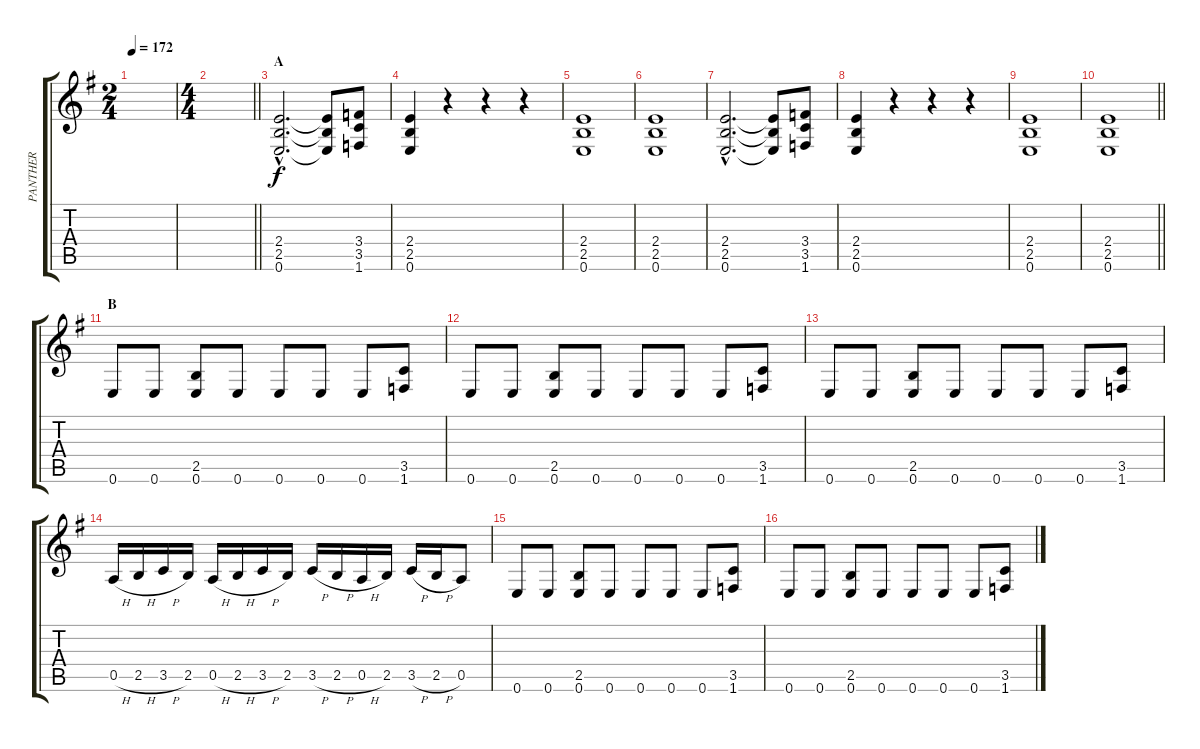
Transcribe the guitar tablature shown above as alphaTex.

\track ("PANTHER" "PANTHER") {instrument overdrivenguitar}
\staff {score tabs}
\tuning (E4 B3 G3 D3 A2 E2) {hide}
\ts (2 4)
\tempo 172
\clef g2
\ks g
|
\ts (4 4)
\barLineRight lightlight
|
\section ("" "A")
(2.4{hac} 2.5{hac} 0.6{hac}).2{d} (2.4{t} 2.5{t} 0.6{t}).8 (3.4 3.5 1.6).8 |
(2.4 2.5 0.6).4 r.4 r.4 r.4 |
(2.4 2.5 0.6).1 |
(2.4 2.5 0.6).1 |
(2.4{hac} 2.5{hac} 0.6{hac}).2{d} (2.4{t} 2.5{t} 0.6{t}).8 (3.4 3.5 1.6).8 |
(2.4 2.5 0.6).4 r.4 r.4 r.4 |
(2.4 2.5 0.6).1 |
\barLineRight lightlight
(2.4 2.5 0.6).1 |
\section ("" "B")
0.6.8 0.6.8 (2.5 0.6).8 0.6.8 0.6.8 0.6.8 0.6.8 (3.5 1.6).8 |
0.6.8 0.6.8 (2.5 0.6).8 0.6.8 0.6.8 0.6.8 0.6.8 (3.5 1.6).8 |
0.6.8 0.6.8 (2.5 0.6).8 0.6.8 0.6.8 0.6.8 0.6.8 (3.5 1.6).8 |
0.5{h}.16 2.5{h}.16 3.5{h}.16 2.5.16 0.5{h}.16 2.5{h}.16 3.5{h}.16 2.5.16 3.5{h}.16 2.5{h}.16 0.5{h}.16 2.5.16 3.5{h}.16 2.5{h}.16 0.5.8 |
0.6.8 0.6.8 (2.5 0.6).8 0.6.8 0.6.8 0.6.8 0.6.8 (3.5 1.6).8 |
0.6.8 0.6.8 (2.5 0.6).8 0.6.8 0.6.8 0.6.8 0.6.8 (3.5 1.6).8
